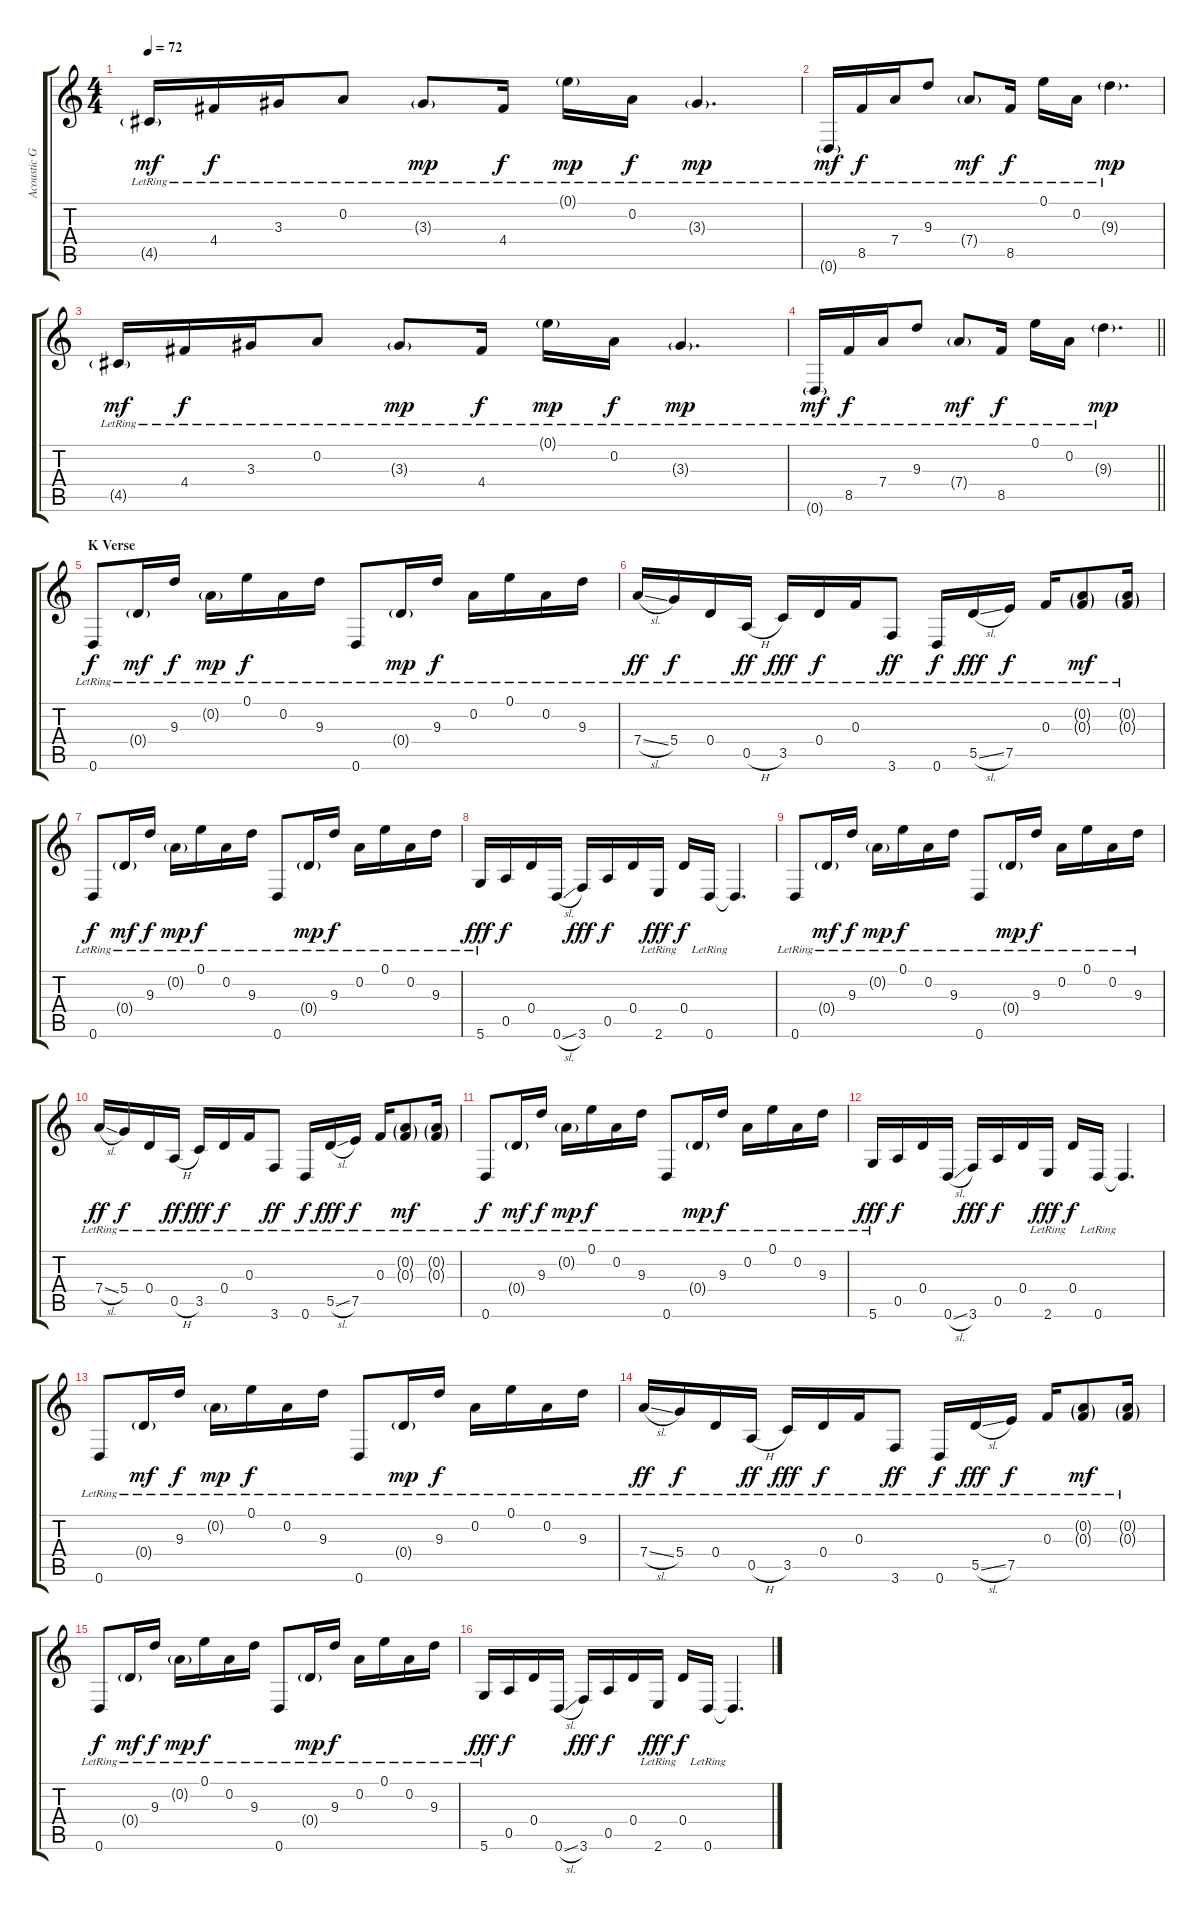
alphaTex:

\track ("Acoustic Guitar" "Acoustic G") {instrument acousticguitarsteel}
\staff {score tabs}
\tuning (E4 A3 F3 D3 A2 D2) {hide}
\ts (4 4)
\tempo 72
\clef g2
\ks c
4.5{g lr}.16{dy mf} 4.4{lr}.16{dy f} 3.3{lr}.16 0.2{lr}.8 3.3{g lr}.8{dy mp} 4.4{lr}.16{dy f} 0.1{g lr}.16{dy mp} 0.2{lr}.16{dy f} 3.3{g lr}.4{d dy mp} |
0.6{g lr}.16{dy mf} 8.5{lr}.16{dy f} 7.4{lr}.16 9.3{lr}.8 7.4{g lr}.8{dy mf} 8.5{lr}.16{dy f} 0.1{lr}.16 0.2{lr}.16 9.3{g lr}.4{d dy mp} |
4.5{g lr}.16{dy mf} 4.4{lr}.16{dy f} 3.3{lr}.16 0.2{lr}.8 3.3{g lr}.8{dy mp} 4.4{lr}.16{dy f} 0.1{g lr}.16{dy mp} 0.2{lr}.16{dy f} 3.3{g lr}.4{d dy mp} |
\barLineRight lightlight
0.6{g lr}.16{dy mf} 8.5{lr}.16{dy f} 7.4{lr}.16 9.3{lr}.8 7.4{g lr}.8{dy mf} 8.5{lr}.16{dy f} 0.1{lr}.16 0.2{lr}.16 9.3{g lr}.4{d dy mp} |
\section ("" "K Verse")
0.6{lr}.8{dy f} 0.4{g lr}.16{dy mf} 9.3{lr}.16{dy f} 0.2{g lr}.16{dy mp} 0.1{lr}.16{dy f} 0.2{lr}.16 9.3{lr}.16 0.6{lr}.8 0.4{g lr}.16{dy mp} 9.3{lr}.16{dy f} 0.2{lr}.16 0.1{lr}.16 0.2{lr}.16 9.3{lr}.16 |
7.4{sl lr}.16{dy ff} 5.4{lr}.16{dy f} 0.4{lr}.16 0.5{h lr}.16{dy ff} 3.5{lr}.16{dy fff} 0.4{lr}.16{dy f} 0.3{lr}.16 3.6{lr}.8{dy ff} 0.6{lr}.16{dy f} 5.5{sl lr}.16{dy fff} 7.5{lr}.16{dy f} 0.3{lr}.16 (0.2{g lr} 0.3{g lr}).8{dy mf} (0.2{g lr} 0.3{g lr}).16 |
0.6{lr}.8{dy f} 0.4{g lr}.16{dy mf} 9.3{lr}.16{dy f} 0.2{g lr}.16{dy mp} 0.1{lr}.16{dy f} 0.2{lr}.16 9.3{lr}.16 0.6{lr}.8 0.4{g lr}.16{dy mp} 9.3{lr}.16{dy f} 0.2{lr}.16 0.1{lr}.16 0.2{lr}.16 9.3{lr}.16 |
5.6{lr}.16{dy fff} 0.5.16{dy f} 0.4.16 0.6{sl}.16 3.6.16{dy fff} 0.5.16{dy f} 0.4.16 2.6{lr}.16{dy fff} 0.4.16{dy f} 0.6{lr}.16 0.6{t}.4{d} |
0.6{lr}.8 0.4{g lr}.16{dy mf} 9.3{lr}.16{dy f} 0.2{g lr}.16{dy mp} 0.1{lr}.16{dy f} 0.2{lr}.16 9.3{lr}.16 0.6{lr}.8 0.4{g lr}.16{dy mp} 9.3{lr}.16{dy f} 0.2{lr}.16 0.1{lr}.16 0.2{lr}.16 9.3{lr}.16 |
7.4{sl lr}.16{dy ff} 5.4{lr}.16{dy f} 0.4{lr}.16 0.5{h lr}.16{dy ff} 3.5{lr}.16{dy fff} 0.4{lr}.16{dy f} 0.3{lr}.16 3.6{lr}.8{dy ff} 0.6{lr}.16{dy f} 5.5{sl lr}.16{dy fff} 7.5{lr}.16{dy f} 0.3{lr}.16 (0.2{g lr} 0.3{g lr}).8{dy mf} (0.2{g lr} 0.3{g lr}).16 |
0.6{lr}.8{dy f} 0.4{g lr}.16{dy mf} 9.3{lr}.16{dy f} 0.2{g lr}.16{dy mp} 0.1{lr}.16{dy f} 0.2{lr}.16 9.3{lr}.16 0.6{lr}.8 0.4{g lr}.16{dy mp} 9.3{lr}.16{dy f} 0.2{lr}.16 0.1{lr}.16 0.2{lr}.16 9.3{lr}.16 |
5.6{lr}.16{dy fff} 0.5.16{dy f} 0.4.16 0.6{sl}.16 3.6.16{dy fff} 0.5.16{dy f} 0.4.16 2.6{lr}.16{dy fff} 0.4.16{dy f} 0.6{lr}.16 0.6{t}.4{d} |
0.6{lr}.8 0.4{g lr}.16{dy mf} 9.3{lr}.16{dy f} 0.2{g lr}.16{dy mp} 0.1{lr}.16{dy f} 0.2{lr}.16 9.3{lr}.16 0.6{lr}.8 0.4{g lr}.16{dy mp} 9.3{lr}.16{dy f} 0.2{lr}.16 0.1{lr}.16 0.2{lr}.16 9.3{lr}.16 |
7.4{sl lr}.16{dy ff} 5.4{lr}.16{dy f} 0.4{lr}.16 0.5{h lr}.16{dy ff} 3.5{lr}.16{dy fff} 0.4{lr}.16{dy f} 0.3{lr}.16 3.6{lr}.8{dy ff} 0.6{lr}.16{dy f} 5.5{sl lr}.16{dy fff} 7.5{lr}.16{dy f} 0.3{lr}.16 (0.2{g lr} 0.3{g lr}).8{dy mf} (0.2{g lr} 0.3{g lr}).16 |
0.6{lr}.8{dy f} 0.4{g lr}.16{dy mf} 9.3{lr}.16{dy f} 0.2{g lr}.16{dy mp} 0.1{lr}.16{dy f} 0.2{lr}.16 9.3{lr}.16 0.6{lr}.8 0.4{g lr}.16{dy mp} 9.3{lr}.16{dy f} 0.2{lr}.16 0.1{lr}.16 0.2{lr}.16 9.3{lr}.16 |
5.6{lr}.16{dy fff} 0.5.16{dy f} 0.4.16 0.6{sl}.16 3.6.16{dy fff} 0.5.16{dy f} 0.4.16 2.6{lr}.16{dy fff} 0.4.16{dy f} 0.6{lr}.16 0.6{t}.4{d}
